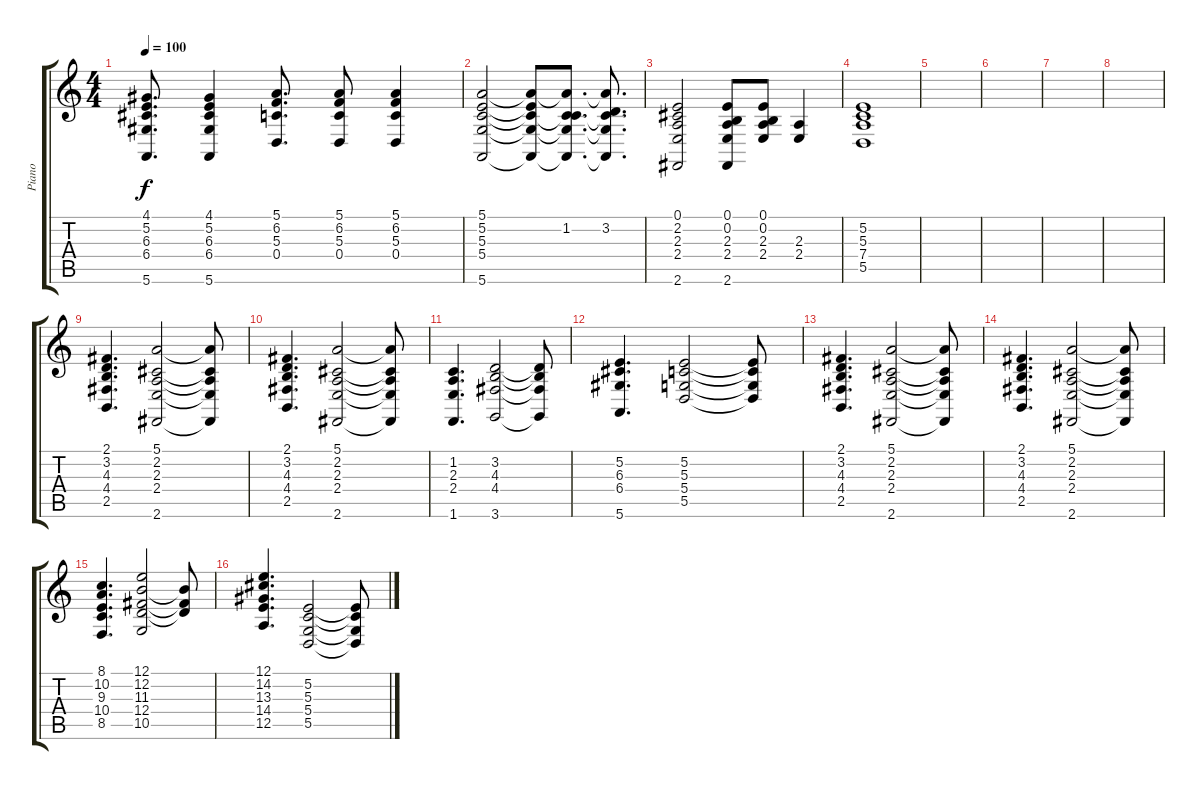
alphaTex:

\track ("Piano" "Piano") {instrument acousticgrandpiano}
\staff {score tabs}
\tuning (E4 B3 G3 D3 A2 E2) {hide}
\ts (4 4)
\tempo 100
\clef g2
\ks c
(4.1 5.2 6.3 6.4 5.6).8{d dy f} (4.1 5.2 6.3 6.4 5.6).4 (5.1 6.2 5.3 0.4).8{d} (5.1 6.2 5.3 0.4).8 (5.1 6.2 5.3 0.4).4 |
(5.1 5.2 5.3 5.4 5.6).2 (5.1{t} 5.2{t} 5.3{t} 5.4{t} 5.6{t}).8 (5.1{t} 1.2 5.3{t} 5.4{t} 5.6{t}).8{d} (5.1{t} 3.2 5.3{t} 5.4{t} 5.6{t}).8{d} |
(0.1 2.2 2.3 2.4 2.6).2 (0.1 0.2 2.3 2.4 2.6).8 (0.1 0.2 2.3 2.4).8 (2.3 2.4).4 |
(5.2 5.3 7.4 5.5).1 |
|
|
|
|
(2.1 3.2 4.3 4.4 2.5).4{d} (5.1 2.2 2.3 2.4 2.6).2 (5.1{t} 2.2{t} 2.3{t} 2.4{t} 2.6{t}).8 |
(2.1 3.2 4.3 4.4 2.5).4{d} (5.1 2.2 2.3 2.4 2.6).2 (5.1{t} 2.2{t} 2.3{t} 2.4{t} 2.6{t}).8 |
(1.2 2.3 2.4 1.6).4{d} (3.2 4.3 4.4 3.6).2 (3.2{t} 4.3{t} 4.4{t} 3.6{t}).8 |
(5.2 6.3 6.4 5.6).4{d} (5.2 5.3 5.4 5.5).2 (5.2{t} 5.3{t} 5.4{t} 5.5{t}).8 |
(2.1 3.2 4.3 4.4 2.5).4{d} (5.1 2.2 2.3 2.4 2.6).2 (5.1{t} 2.2{t} 2.3{t} 2.4{t} 2.6{t}).8 |
(2.1 3.2 4.3 4.4 2.5).4{d} (5.1 2.2 2.3 2.4 2.6).2 (5.1{t} 2.2{t} 2.3{t} 2.4{t} 2.6{t}).8 |
(8.1 10.2 9.3 10.4 8.5).4{d} (12.1 12.2 11.3 12.4 10.5).2 (12.2{t} 11.3{t} 12.4{t}).8 |
(12.1 14.2 13.3 14.4 12.5).4{d} (5.2 5.3 5.4 5.5).2 (5.2{t} 5.3{t} 5.4{t} 5.5{t}).8
